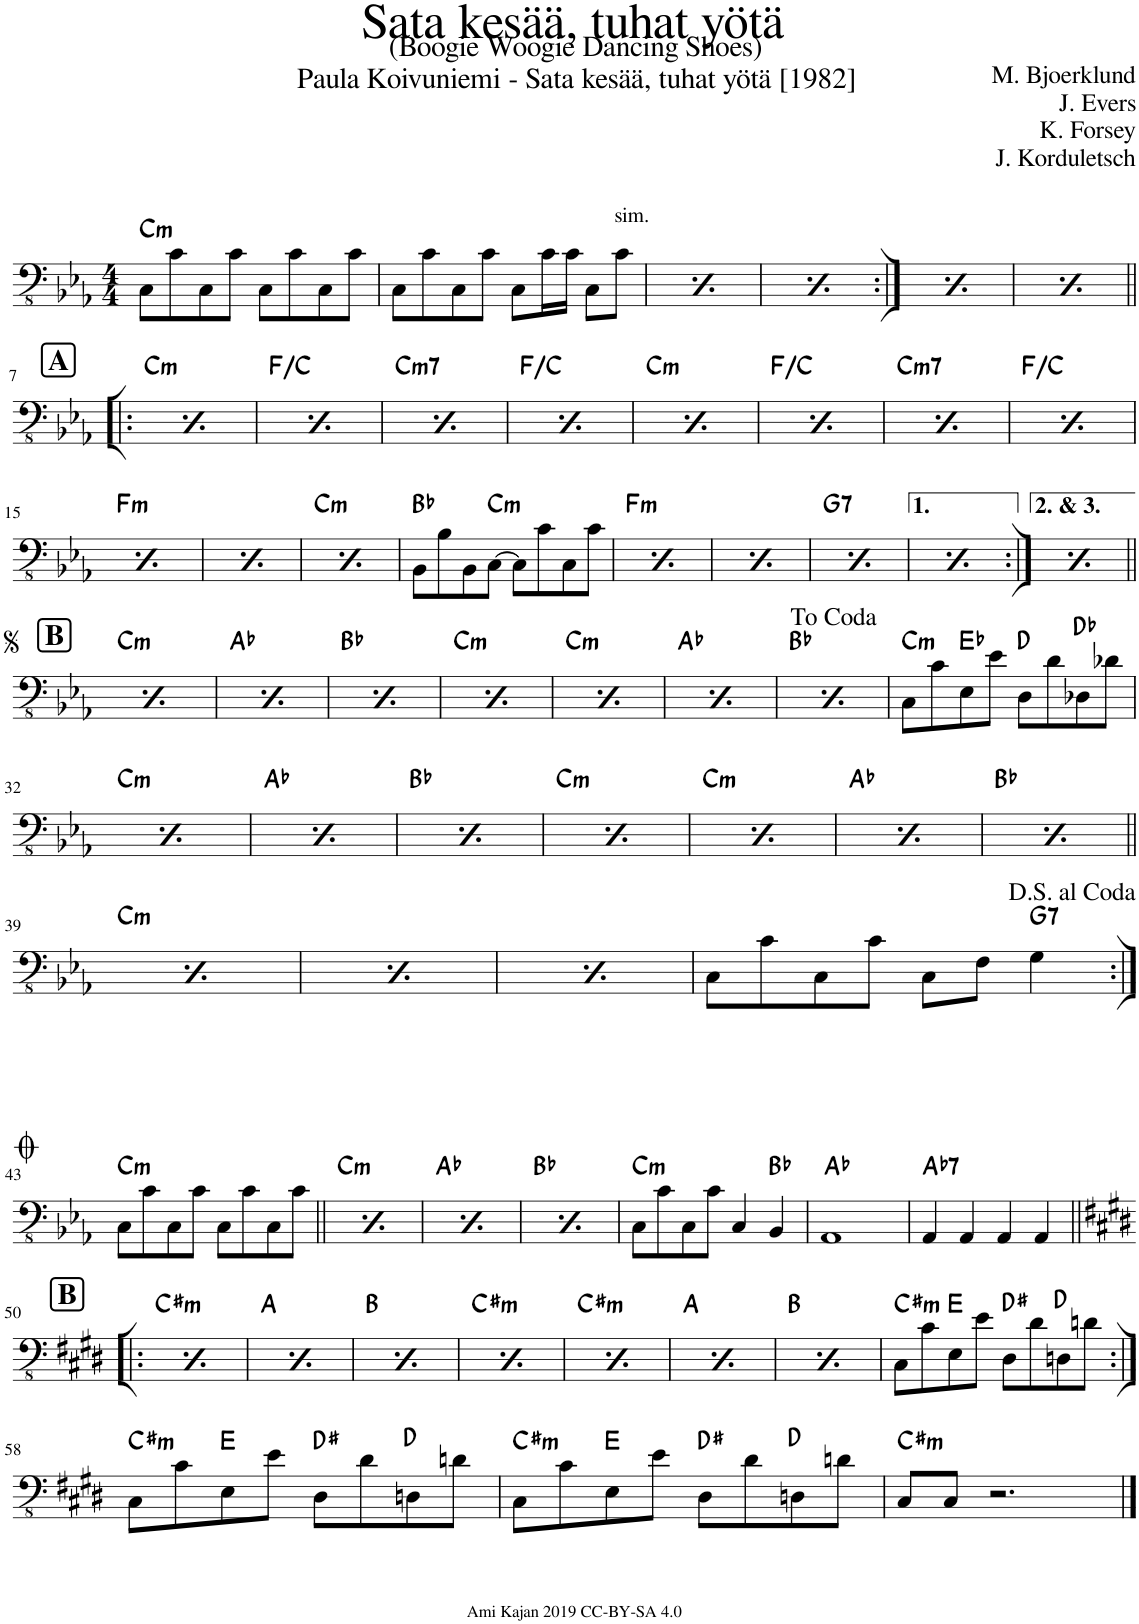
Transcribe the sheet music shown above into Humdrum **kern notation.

**kern	**harte
*part1	*part1
*staff1	*
*I"Acoustic Bass	*
*I'Bass	*
*clefFv4	*
*k[b-e-a-]	*
*M4/4	*
=1	=1
!	!LO:H:kt=m
8CC\L	C:min
8C\	.
8CC\	.
8C\J	.
8CC\L	.
8C\	.
8CC\	.
8C\J	.
=2	=2
8CC\L	.
8C\	.
8CC\	.
8C\J	.
8CC\L	.
16C\L	.
16C\JJ	.
8CC\L	.
!LO:TX:a:t=sim.	!
8C\J	.
=3	=3
8CC\L	.
8C\	.
8CC\	.
8C\J	.
8CC\L	.
16C\L	.
16C\JJ	.
8CC\L	.
!LO:TX:a:t=sim.	!
8C\J	.
=4	=4
8CC\L	.
8C\	.
8CC\	.
8C\J	.
8CC\L	.
16C\L	.
16C\JJ	.
8CC\L	.
!LO:TX:a:t=sim.	!
8C\J	.
=5:|!	=5:|!
8CC\L	.
8C\	.
8CC\	.
8C\J	.
8CC\L	.
16C\L	.
16C\JJ	.
8CC\L	.
!LO:TX:a:t=sim.	!
8C\J	.
=6	=6
8CC\L	.
8C\	.
8CC\	.
8C\J	.
8CC\L	.
16C\L	.
16C\JJ	.
8CC\L	.
!LO:TX:a:t=sim.	!
8C\J	.
!!LO:LB:g=z
=7!|:	=7!|:
8CC\L	.
8C\	.
8CC\	.
8C\J	.
8CC\L	.
16C\L	.
16C\JJ	.
8CC\L	.
!LO:TX:a:t=sim.	!
8C\J	.
=8	=8
8CC\L	.
8C\	.
8CC\	.
8C\J	.
8CC\L	.
16C\L	.
16C\JJ	.
8CC\L	.
!LO:TX:a:t=sim.	!
8C\J	.
=9	=9
8CC\L	.
8C\	.
8CC\	.
8C\J	.
8CC\L	.
16C\L	.
16C\JJ	.
8CC\L	.
!LO:TX:a:t=sim.	!
8C\J	.
=10	=10
8CC\L	.
8C\	.
8CC\	.
8C\J	.
8CC\L	.
16C\L	.
16C\JJ	.
8CC\L	.
!LO:TX:a:t=sim.	!
8C\J	.
=11	=11
8CC\L	.
8C\	.
8CC\	.
8C\J	.
8CC\L	.
16C\L	.
16C\JJ	.
8CC\L	.
!LO:TX:a:t=sim.	!
8C\J	.
=12	=12
8CC\L	.
8C\	.
8CC\	.
8C\J	.
8CC\L	.
16C\L	.
16C\JJ	.
8CC\L	.
!LO:TX:a:t=sim.	!
8C\J	.
=13	=13
8CC\L	.
8C\	.
8CC\	.
8C\J	.
8CC\L	.
16C\L	.
16C\JJ	.
8CC\L	.
!LO:TX:a:t=sim.	!
8C\J	.
=14	=14
8CC\L	.
8C\	.
8CC\	.
8C\J	.
8CC\L	.
16C\L	.
16C\JJ	.
8CC\L	.
!LO:TX:a:t=sim.	!
8C\J	.
!!LO:LB:g=z
=15	=15
8CC\L	.
8C\	.
8CC\	.
8C\J	.
8CC\L	.
16C\L	.
16C\JJ	.
8CC\L	.
!LO:TX:a:t=sim.	!
8C\J	.
=16	=16
8CC\L	.
8C\	.
8CC\	.
8C\J	.
8CC\L	.
16C\L	.
16C\JJ	.
8CC\L	.
!LO:TX:a:t=sim.	!
8C\J	.
=17	=17
8CC\L	.
8C\	.
8CC\	.
8C\J	.
8CC\L	.
16C\L	.
16C\JJ	.
8CC\L	.
!LO:TX:a:t=sim.	!
8C\J	.
=18	=18
8BBB-\L	Bb:maj
8BB-\	.
8BBB-\	.
!	!LO:H:kt=m
[8CC\J	C:min
8CC\L]	.
8C\	.
8CC\	.
8C\J	.
=19	=19
8BBB-\L	Bb:maj
8BB-\	.
8BBB-\	.
!	!LO:H:kt=m
[8CC\J	C:min
8CC\L]	.
8C\	.
8CC\	.
8C\J	.
=20	=20
8BBB-\L	Bb:maj
8BB-\	.
8BBB-\	.
!	!LO:H:kt=m
[8CC\J	C:min
8CC\L]	.
8C\	.
8CC\	.
8C\J	.
=21	=21
8BBB-\L	Bb:maj
8BB-\	.
8BBB-\	.
!	!LO:H:kt=m
[8CC\J	C:min
8CC\L]	.
8C\	.
8CC\	.
8C\J	.
=22	=22
8BBB-\L	Bb:maj
8BB-\	.
8BBB-\	.
!	!LO:H:kt=m
[8CC\J	C:min
8CC\L]	.
8C\	.
8CC\	.
8C\J	.
=23:|!	=23:|!
8BBB-\L	Bb:maj
8BB-\	.
8BBB-\	.
!	!LO:H:kt=m
[8CC\J	C:min
8CC\L]	.
8C\	.
8CC\	.
8C\J	.
!!LO:LB:g=z
=24||	=24||
8BBB-\L	Bb:maj
8BB-\	.
8BBB-\	.
!	!LO:H:kt=m
[8CC\J	C:min
8CC\L]	.
8C\	.
8CC\	.
8C\J	.
=25	=25
8BBB-\L	Bb:maj
8BB-\	.
8BBB-\	.
!	!LO:H:kt=m
[8CC\J	C:min
8CC\L]	.
8C\	.
8CC\	.
8C\J	.
=26	=26
8BBB-\L	Bb:maj
8BB-\	.
8BBB-\	.
!	!LO:H:kt=m
[8CC\J	C:min
8CC\L]	.
8C\	.
8CC\	.
8C\J	.
=27	=27
8BBB-\L	Bb:maj
8BB-\	.
8BBB-\	.
!	!LO:H:kt=m
[8CC\J	C:min
8CC\L]	.
8C\	.
8CC\	.
8C\J	.
=28	=28
8BBB-\L	Bb:maj
8BB-\	.
8BBB-\	.
!	!LO:H:kt=m
[8CC\J	C:min
8CC\L]	.
8C\	.
8CC\	.
8C\J	.
=29	=29
8BBB-\L	Bb:maj
8BB-\	.
8BBB-\	.
!	!LO:H:kt=m
[8CC\J	C:min
8CC\L]	.
8C\	.
8CC\	.
8C\J	.
=30	=30
8BBB-\L	Bb:maj
8BB-\	.
8BBB-\	.
!	!LO:H:kt=m
[8CC\J	C:min
8CC\L]	.
8C\	.
8CC\	.
8C\J	.
=31	=31
!	!LO:H:kt=m
8CC\L	C:min
8C\	.
8EE-\	Eb:maj
8E-\J	.
8DD\L	D:maj
8D\	.
8DD-X\	Db:maj
8D-X\J	.
!!LO:LB:g=z
=32	=32
!	!LO:H:kt=m
8CC\L	C:min
8C\	.
8EE-\	Eb:maj
8E-\J	.
8DD\L	D:maj
8D\	.
8DD-X\	Db:maj
8D-X\J	.
=33	=33
!	!LO:H:kt=m
8CC\L	C:min
8C\	.
8EE-\	Eb:maj
8E-\J	.
8DD\L	D:maj
8D\	.
8DD-X\	Db:maj
8D-X\J	.
=34	=34
!	!LO:H:kt=m
8CC\L	C:min
8C\	.
8EE-\	Eb:maj
8E-\J	.
8DD\L	D:maj
8D\	.
8DD-X\	Db:maj
8D-X\J	.
=35	=35
!	!LO:H:kt=m
8CC\L	C:min
8C\	.
8EE-\	Eb:maj
8E-\J	.
8DD\L	D:maj
8D\	.
8DD-X\	Db:maj
8D-X\J	.
=36	=36
!	!LO:H:kt=m
8CC\L	C:min
8C\	.
8EE-\	Eb:maj
8E-\J	.
8DD\L	D:maj
8D\	.
8DD-X\	Db:maj
8D-X\J	.
=37	=37
!	!LO:H:kt=m
8CC\L	C:min
8C\	.
8EE-\	Eb:maj
8E-\J	.
8DD\L	D:maj
8D\	.
8DD-X\	Db:maj
8D-X\J	.
=38	=38
!	!LO:H:kt=m
8CC\L	C:min
8C\	.
8EE-\	Eb:maj
8E-\J	.
8DD\L	D:maj
8D\	.
8DD-X\	Db:maj
8D-X\J	.
!!LO:LB:g=z
=39||	=39||
!	!LO:H:kt=m
8CC\L	C:min
8C\	.
8EE-\	Eb:maj
8E-\J	.
8DD\L	D:maj
8D\	.
8DD-X\	Db:maj
8D-X\J	.
=40	=40
!	!LO:H:kt=m
8CC\L	C:min
8C\	.
8EE-\	Eb:maj
8E-\J	.
8DD\L	D:maj
8D\	.
8DD-X\	Db:maj
8D-X\J	.
=41	=41
!	!LO:H:kt=m
8CC\L	C:min
8C\	.
8EE-\	Eb:maj
8E-\J	.
8DD\L	D:maj
8D\	.
8DD-X\	Db:maj
8D-X\J	.
=42	=42
8CC\L	.
8C\	.
8CC\	.
8C\J	.
8CC\L	.
8FF\J	.
!	!LO:H:kt=7
4GG\	G:7
!!LO:LB:g=z
=43:|!	=43:|!
!	!LO:H:kt=m
8CC\L	C:min
8C\	.
8CC\	.
8C\J	.
8CC\L	.
8C\	.
8CC\	.
8C\J	.
=44||	=44||
!	!LO:H:kt=m
8CC\L	C:min
8C\	.
8CC\	.
8C\J	.
8CC\L	.
8C\	.
8CC\	.
8C\J	.
=45	=45
!	!LO:H:kt=m
8CC\L	C:min
8C\	.
8CC\	.
8C\J	.
8CC\L	.
8C\	.
8CC\	.
8C\J	.
=46	=46
!	!LO:H:kt=m
8CC\L	C:min
8C\	.
8CC\	.
8C\J	.
8CC\L	.
8C\	.
8CC\	.
8C\J	.
=47	=47
!	!LO:H:kt=m
8CC\L	C:min
8C\	.
8CC\	.
8C\J	.
4CC/	.
4BBB-/	Bb:maj
=48	=48
1AAA-	Ab:maj
=49	=49
!	!LO:H:kt=7
4AAA-/	Ab:7
4AAA-/	.
4AAA-/	.
4AAA-/	.
!!LO:LB:g=z
=50!|:	=50!|:
*k[f#c#g#d#]	*
!	!LO:H:kt=7
4AAA-/	Ab:7
4AAA-/	.
4AAA-/	.
4AAA-/	.
=51	=51
!	!LO:H:kt=7
4AAA-/	Ab:7
4AAA-/	.
4AAA-/	.
4AAA-/	.
=52	=52
!	!LO:H:kt=7
4AAA-/	Ab:7
4AAA-/	.
4AAA-/	.
4AAA-/	.
=53	=53
!	!LO:H:kt=7
4AAA-/	Ab:7
4AAA-/	.
4AAA-/	.
4AAA-/	.
=54	=54
!	!LO:H:kt=7
4AAA-/	Ab:7
4AAA-/	.
4AAA-/	.
4AAA-/	.
=55	=55
!	!LO:H:kt=7
4AAA-/	Ab:7
4AAA-/	.
4AAA-/	.
4AAA-/	.
=56	=56
!	!LO:H:kt=7
4AAA-/	Ab:7
4AAA-/	.
4AAA-/	.
4AAA-/	.
=57	=57
!	!LO:H:kt=m
8CC#\L	C#:min
8C#\	.
8EE\	E:maj
8E\J	.
8DD#\L	D#:maj
8D#\	.
8DDn\	D:maj
8Dn\J	.
!!LO:LB:g=z
=58:|!	=58:|!
!	!LO:H:kt=m
8CC#\L	C#:min
8C#\	.
8EE\	E:maj
8E\J	.
8DD#\L	D#:maj
8D#\	.
8DDn\	D:maj
8Dn\J	.
=59	=59
!	!LO:H:kt=m
8CC#\L	C#:min
8C#\	.
8EE\	E:maj
8E\J	.
8DD#\L	D#:maj
8D#\	.
8DDn\	D:maj
8Dn\J	.
=60	=60
!	!LO:H:kt=m
8CC#/L	C#:min
8CC#/J	.
2.r	.
==	==
*-	*-
